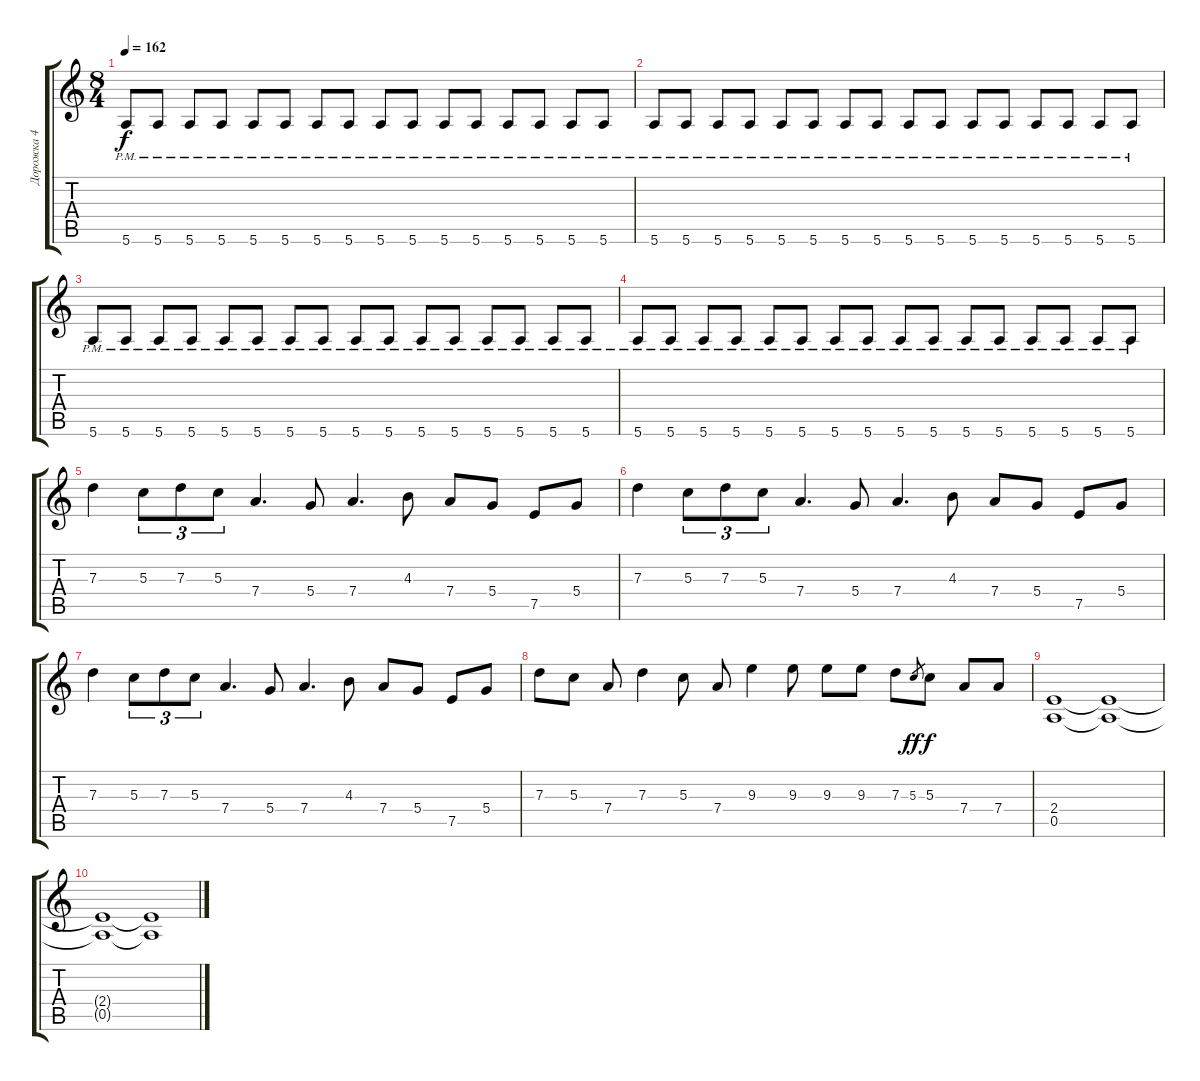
\track ("Дорожка 4" "Дорожка 4") {instrument distortionguitar}
\staff {score tabs}
\tuning (E4 B3 G3 D3 A2 E2) {hide}
\ts (8 4)
\tempo 162
\clef g2
\ks c
5.6{pm}.8{dy f instrument distortionguitar} 5.6{pm}.8 5.6{pm}.8 5.6{pm}.8 5.6{pm}.8 5.6{pm}.8 5.6{pm}.8 5.6{pm}.8 5.6{pm}.8 5.6{pm}.8 5.6{pm}.8 5.6{pm}.8 5.6{pm}.8 5.6{pm}.8 5.6{pm}.8 5.6{pm}.8 |
5.6{pm}.8 5.6{pm}.8 5.6{pm}.8 5.6{pm}.8 5.6{pm}.8 5.6{pm}.8 5.6{pm}.8 5.6{pm}.8 5.6{pm}.8 5.6{pm}.8 5.6{pm}.8 5.6{pm}.8 5.6{pm}.8 5.6{pm}.8 5.6{pm}.8 5.6{pm}.8 |
5.6{pm}.8 5.6{pm}.8 5.6{pm}.8 5.6{pm}.8 5.6{pm}.8 5.6{pm}.8 5.6{pm}.8 5.6{pm}.8 5.6{pm}.8 5.6{pm}.8 5.6{pm}.8 5.6{pm}.8 5.6{pm}.8 5.6{pm}.8 5.6{pm}.8 5.6{pm}.8 |
5.6{pm}.8 5.6{pm}.8 5.6{pm}.8 5.6{pm}.8 5.6{pm}.8 5.6{pm}.8 5.6{pm}.8 5.6{pm}.8 5.6{pm}.8 5.6{pm}.8 5.6{pm}.8 5.6{pm}.8 5.6{pm}.8 5.6{pm}.8 5.6{pm}.8 5.6{pm}.8 |
7.3.4 5.3.8{tu (3 2)} 7.3.8{tu (3 2)} 5.3.8{tu (3 2)} 7.4.4{d} 5.4.8 7.4.4{d} 4.3.8 7.4.8 5.4.8 7.5.8 5.4.8 |
7.3.4 5.3.8{tu (3 2)} 7.3.8{tu (3 2)} 5.3.8{tu (3 2)} 7.4.4{d} 5.4.8 7.4.4{d} 4.3.8 7.4.8 5.4.8 7.5.8 5.4.8 |
7.3.4 5.3.8{tu (3 2)} 7.3.8{tu (3 2)} 5.3.8{tu (3 2)} 7.4.4{d} 5.4.8 7.4.4{d} 4.3.8 7.4.8 5.4.8 7.5.8 5.4.8 |
7.3.8 5.3.8 7.4.8 7.3.4 5.3.8 7.4.8 9.3.4 9.3.8 9.3.8 9.3.8 7.3.8 5.3.8{gr dy ff} 5.3.8{dy f} 7.4.8 7.4.8 |
(2.4 0.5).1 (2.4{t} 0.5{t}).1 |
(2.4{t} 0.5{t}).1 (2.4{t} 0.5{t}).1
